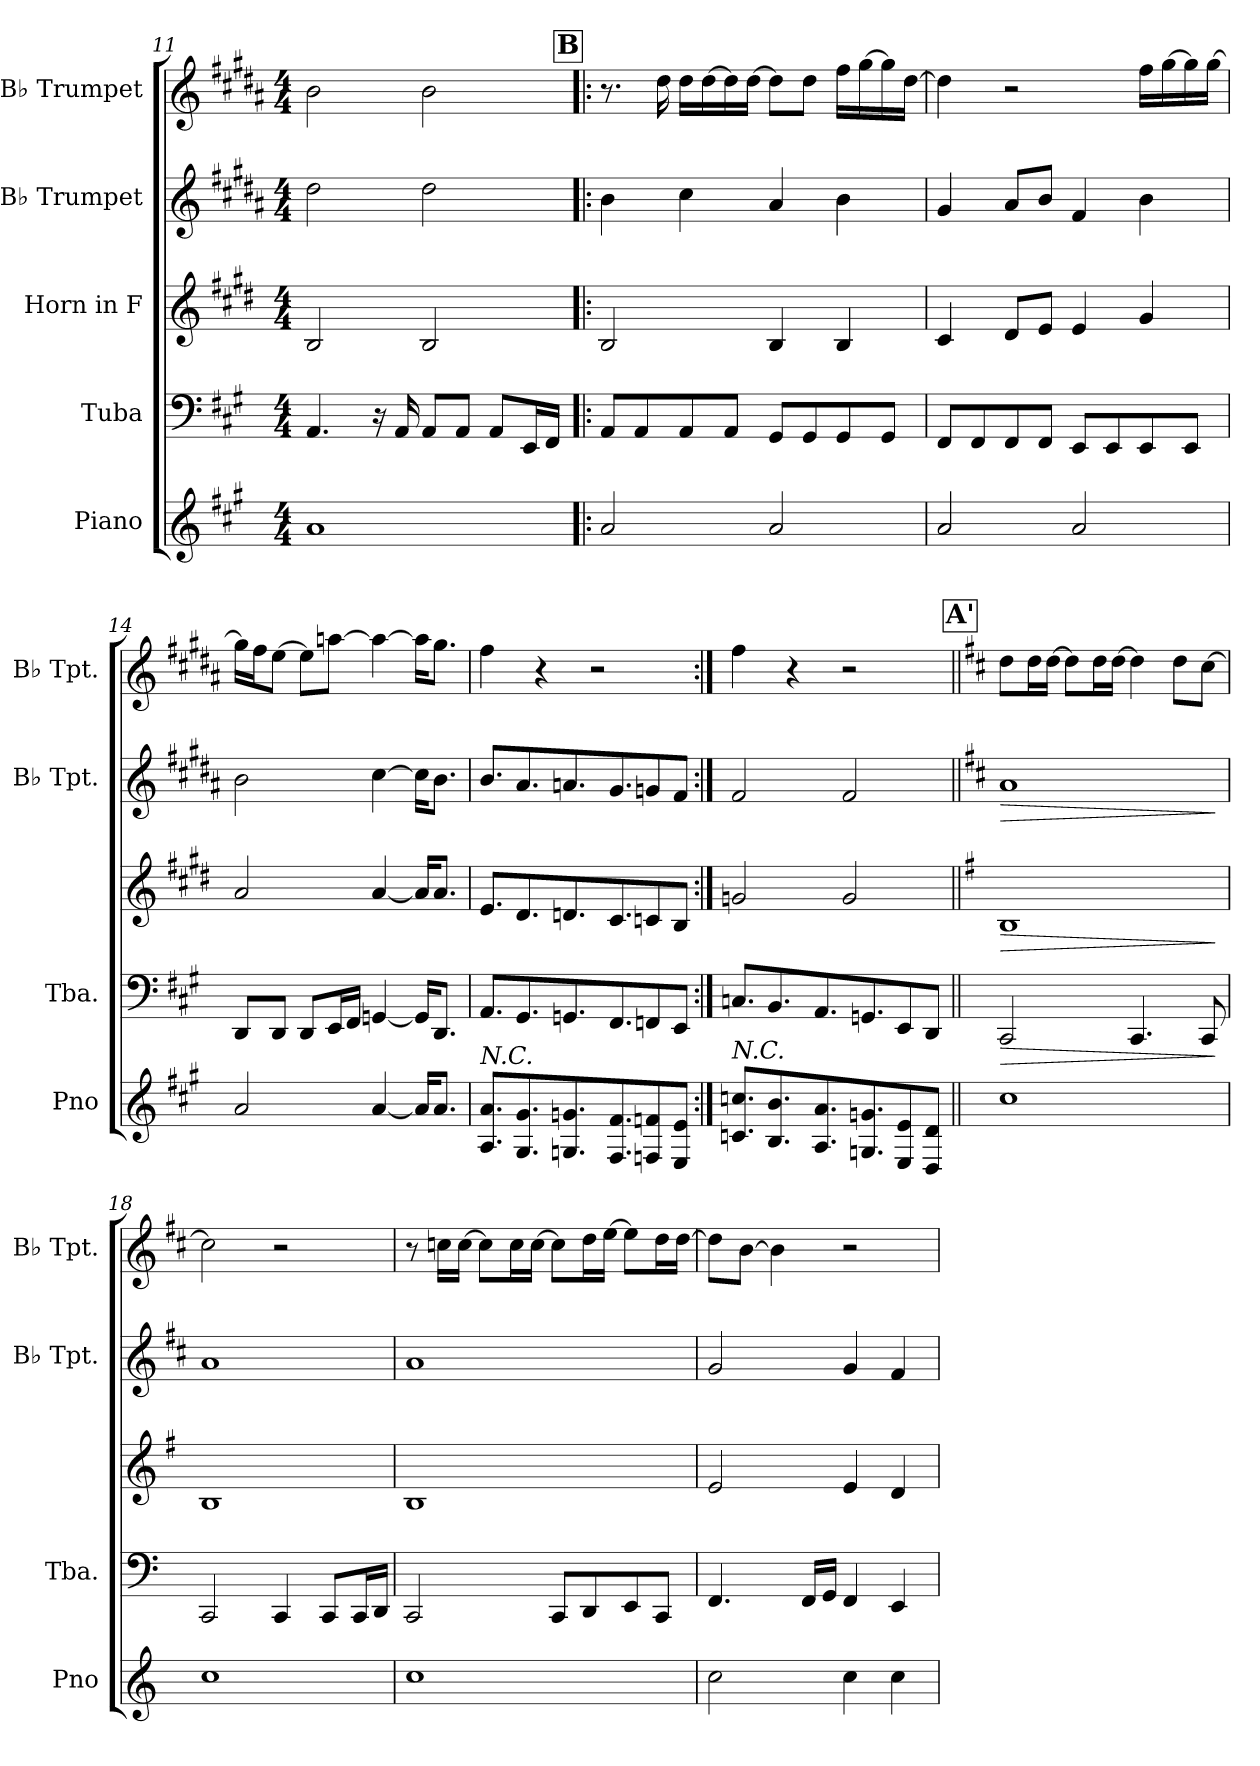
**kern	**kern	**dynam	**kern	**dynam	**kern	**dynam	**kern
*part5	*part4	*part4	*part3	*part3	*part2	*part2	*part1
*staff5	*staff4	*staff4	*staff3	*staff3	*staff2	*staff2	*staff1
*I"Piano	*I"Tuba	*	*I"Horn in F	*	*I"B♭ Trumpet	*	*I"B♭ Trumpet
*I'Pno	*I'Tba.	*	*	*	*I'B♭ Tpt.	*	*I'B♭ Tpt.
!!LO:LB:g=z
*clefG2	*clefF4	*	*clefG2	*	*clefG2	*	*clefG2
*	*	*	*ITrd4c7	*	*ITrd1c2	*	*ITrd1c2
*k[f#c#g#]	*k[f#c#g#]	*	*k[f#c#g#]	*	*k[f#c#g#]	*	*k[f#c#g#]
*M4/4	*M4/4	*	*M4/4	*	*M4/4	*	*M4/4
=11	=11	=11	=11	=11	=11	=11	=11
1a	4.AA/	.	2E/	.	2cc#\	.	2a\
.	16r	.	.	.	.	.	.
.	16AA/	.	.	.	.	.	.
.	8AA/L	.	2E/	.	2cc#\	.	2a\
.	8AA/J	.	.	.	.	.	.
.	8AA/L	.	.	.	.	.	.
.	16EE/L	.	.	.	.	.	.
.	16FF#/JJ	.	.	.	.	.	.
!!LO:REH:place=s1:a:B:t=B
=12!|:	=12!|:	=12!|:	=12!|:	=12!|:	=12!|:	=12!|:	=12!|:
2a/	8AA/L	.	2E/	.	4a\	.	8.r
.	8AA/	.	.	.	.	.	.
.	.	.	.	.	.	.	16cc#\
.	8AA/	.	.	.	4b\	.	16cc#\LL
.	.	.	.	.	.	.	[16cc#\
.	8AA/J	.	.	.	.	.	16cc#\]
.	.	.	.	.	.	.	[16cc#\JJ
2a/	8GG#/L	.	4E/	.	4g#/	.	8cc#\L]
.	8GG#/	.	.	.	.	.	8cc#\J
.	8GG#/	.	4E/	.	4a\	.	16ee\LL
.	.	.	.	.	.	.	[16ff#\
.	8GG#/J	.	.	.	.	.	16ff#\]
.	.	.	.	.	.	.	[16cc#\JJ
=13	=13	=13	=13	=13	=13	=13	=13
2a/	8FF#/L	.	4F#/	.	4f#/	.	4cc#\]
.	8FF#/	.	.	.	.	.	.
.	8FF#/	.	8G#/L	.	8g#/L	.	2r
.	8FF#/J	.	8A/J	.	8a/J	.	.
2a/	8EE/L	.	4A/	.	4e/	.	.
.	8EE/	.	.	.	.	.	.
.	8EE/	.	4c#/	.	4a\	.	16ee\LL
.	.	.	.	.	.	.	[16ff#\
.	8EE/J	.	.	.	.	.	16ff#\]
.	.	.	.	.	.	.	[16ff#\JJ
!!LO:PB:g=z
=14	=14	=14	=14	=14	=14	=14	=14
2a/	8DD/L	.	2d/	.	2a\	.	16ff#\LL]
.	.	.	.	.	.	.	16ee\J
.	8DD/J	.	.	.	.	.	[8dd\J
.	8DD/L	.	.	.	.	.	8dd\L]
.	16EE/L	.	.	.	.	.	[8ggn\J
.	16FF#/JJ	.	.	.	.	.	.
[4a/	[4GGn/	.	[4d/	.	[4b\	.	4gg\_
16a/KL]	16GG/KL]	.	16d/KL]	.	16b\KL]	.	16gg\KL]
8.a/J	8.DD/J	.	8.d/J	.	8.a\J	.	8.ff#\J
=15	=15	=15	=15	=15	=15	=15	=15
!LO:TX:a:i:t=N.C.	!	!	!	!	!	!	!
8.A/ 8.a/L	8.AA/L	.	8.A/L	.	8.a/L	.	4ee\
8.G#/ 8.g#/	8.GG#/	.	8.G#/	.	8.g#/	.	.
.	.	.	.	.	.	.	4r
8.Gn/ 8.gn/	8.GGn/	.	8.Gn/	.	8.gn/	.	.
.	.	.	.	.	.	.	2r
8.F#/ 8.f#/	8.FF#/	.	8.F#/	.	8.f#/	.	.
8Fn/ 8fn/	8FFn/	.	8Fn/	.	8fn/	.	.
8E/ 8e/J	8EE/J	.	8E/J	.	8e/J	.	.
=16:|!	=16:|!	=16:|!	=16:|!	=16:|!	=16:|!	=16:|!	=16:|!
!LO:TX:a:i:t=N.C.	!	!	!	!	!	!	!
8.cn/ 8.ccn/L	8.Cn/L	.	2cn/	.	2e/	.	4ee\
8.B/ 8.b/	8.BB/	.	.	.	.	.	.
.	.	.	.	.	.	.	4r
8.A/ 8.a/	8.AA/	.	.	.	.	.	.
.	.	.	2c/	.	2e/	.	2r
8.Gn/ 8.gn/	8.GGn/	.	.	.	.	.	.
8E/ 8e/	8EE/	.	.	.	.	.	.
8D/ 8d/J	8DD/J	.	.	.	.	.	.
!!LO:LB:g=z
!!LO:REH:place=s1:a:B:t=A'
=17||	=17||	=17||	=17||	=17||	=17||	=17||	=17||
*k[]	*k[]	*	*k[]	*	*k[]	*	*k[]
!	!	!LO:HP:b	!	!LO:HP:b	!	!LO:HP:b	!
1cc	2CC/	>	1E	>	1g	>	8cc\L
.	.	.	.	.	.	.	16cc\L
.	.	.	.	.	.	.	[16cc\JJ
.	.	.	.	.	.	.	8cc\L]
.	.	.	.	.	.	.	16cc\L
.	.	.	.	.	.	.	[16cc\JJ
.	4.CC/	.	.	.	.	.	4cc\]
.	.	.	.	.	.	.	8cc\L
.	8CC/	.	.	.	.	.	[8b\J
.	.	]	.	]	.	]	.
!!LO:PB:g=z
=18	=18	=18	=18	=18	=18	=18	=18
1cc	2CC/	.	1E	.	1g	.	2b\]
.	4CC/	.	.	.	.	.	2r
.	8CC/L	.	.	.	.	.	.
.	16CC/L	.	.	.	.	.	.
.	16DD/JJ	.	.	.	.	.	.
=19	=19	=19	=19	=19	=19	=19	=19
1cc	2CC/	.	1E	.	1g	.	8r
.	.	.	.	.	.	.	16b-X\LL
.	.	.	.	.	.	.	[16b-\JJ
.	.	.	.	.	.	.	8b-\L]
.	.	.	.	.	.	.	16b-\L
.	.	.	.	.	.	.	[16b-\JJ
.	8CC/L	.	.	.	.	.	8b-\L]
.	8DD/	.	.	.	.	.	16cc\L
.	.	.	.	.	.	.	[16dd\JJ
.	8EE/	.	.	.	.	.	8dd\L]
.	8CC/J	.	.	.	.	.	16cc\L
.	.	.	.	.	.	.	[16cc\JJ
=20	=20	=20	=20	=20	=20	=20	=20
2cc\	4.FF/	.	2A/	.	2f/	.	8cc\L]
.	.	.	.	.	.	.	[8a\J
.	.	.	.	.	.	.	4a\]
.	16FF/LL	.	.	.	.	.	.
.	16GG/JJ	.	.	.	.	.	.
4cc\	4FF/	.	4A/	.	4f/	.	2r
4cc\	4EE/	.	4G/	.	4e/	.	.
=	=	=	=	=	=	=	=
*-	*-	*-	*-	*-	*-	*-	*-
